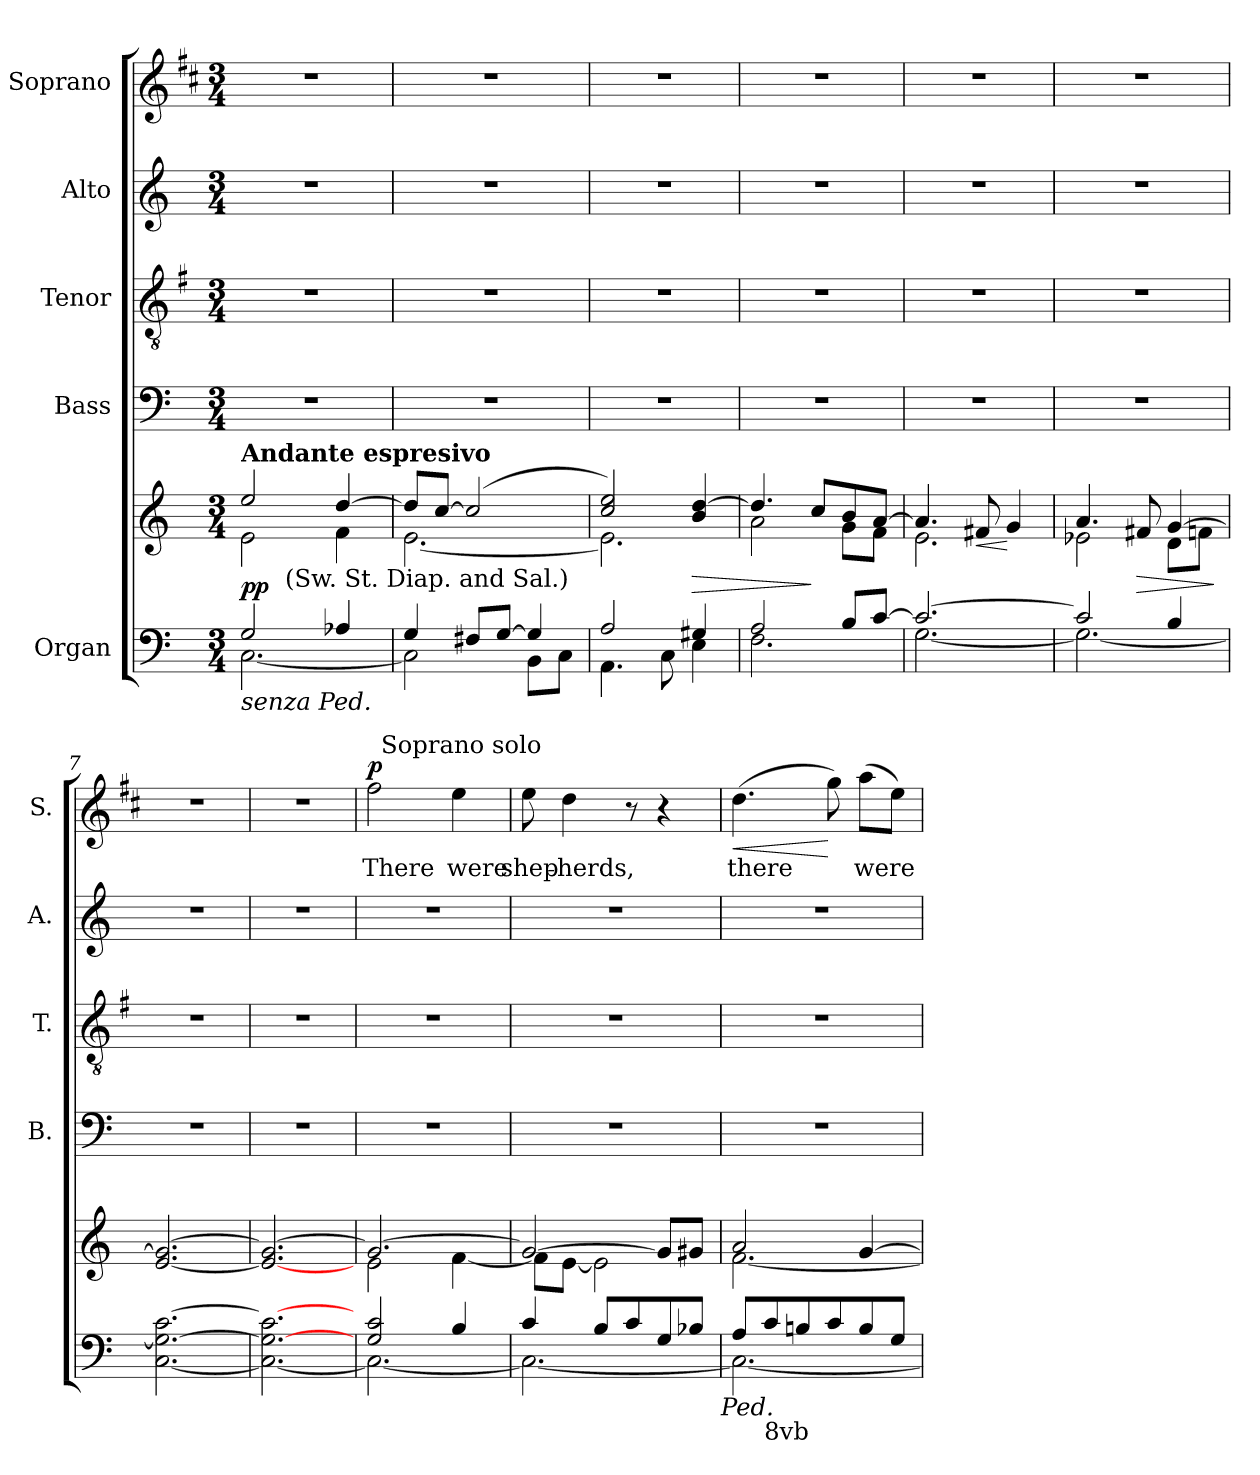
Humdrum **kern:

**kern	**kern	**dynam	**kern	**kern	**kern	**kern	**text	**dynam
*part5	*part5	*part5	*part4	*part3	*part2	*part1	*part1	*part1
*staff6	*staff5	*staff5/6	*staff4	*staff3	*staff2	*staff1	*staff1	*staff1
*I"Organ	*	*	*I"Bass	*I"Tenor	*I"Alto	*I"Soprano	*	*
*	*	*	*I'B.	*I'T.	*I'A.	*I'S.	*	*
*clefF4	*clefG2	*	*clefF4	*clefGv2	*clefG2	*clefG2	*	*
*	*	*	*	*ITrd4c7	*	*ITrd1c2	*	*
*k[]	*k[]	*	*k[]	*k[]	*k[]	*k[]	*	*
*C:	*C:	*	*C:	*C:	*C:	*C:	*	*
*M3/4	*M3/4	*	*M3/4	*M3/4	*M3/4	*M3/4	*	*
*MM68	*MM68	*	*MM68	*MM68	*MM68	*MM68	*	*
=1	=1	=1	=1	=1	=1	=1	=1	=1
*^	*^	*	*	*	*	*	*	*
!	!	!LO:TX:a:B:t=Andante espresivo	!	!	!	!	!	!	!	!
!LO:TX:b:i:t=senza Ped.	!	!	!	!	!	!	!	!	!	!
!	!	!	!	!LO:DY:a=2	!	!	!	!	!	!
*	*	*	*^	*	*	*	*	*	*	*
2G/	[<2.C\	2ee/	2e\	8..ryy	pp	2.r	2.r	2.r	2.r	.	.
!	!	!	!	!LO:TX:b:t=(Sw. St. Diap. and Sal.)	!	!	!	!	!	!	!
.	.	.	.	2ryy	.	.	.	.	.	.	.
4A-X/	.	[>4dd/	4f\	.	.	.	.	.	.	.	.
.	.	.	.	32ryy	.	.	.	.	.	.	.
*	*	*	*v	*v	*	*	*	*	*	*	*
=2	=2	=2	=2	=2	=2	=2	=2	=2	=2	=2
4G/	2C\]	8dd/L]	[<2.e\	.	2.r	2.r	2.r	2.r	.	.
.	.	[>8cc/J	.	.	.	.	.	.	.	.
8F#X/L	.	(2cc/]	.	.	.	.	.	.	.	.
[>8G/J	.	.	.	.	.	.	.	.	.	.
4G/]	8BB\L	.	.	.	.	.	.	.	.	.
.	8C\J	.	.	.	.	.	.	.	.	.
=3	=3	=3	=3	=3	=3	=3	=3	=3	=3	=3
2A/	4.AA\	2cc/ 2ee/)	2.e\]	.	2.r	2.r	2.r	2.r	.	.
.	8C\	.	.	.	.	.	.	.	.	.
!	!	!	!	!LO:HP:b	!	!	!	!	!	!
4G#X/	4E\	4b/ [>4dd/	.	>	.	.	.	.	.	.
=4	=4	=4	=4	=4	=4	=4	=4	=4	=4	=4
2A/	2.F\	4.dd/]	2a\	.	2.r	2.r	2.r	2.r	.	.
.	.	8cc/L	.	]	.	.	.	.	.	.
8B/L	.	8b/	8g\L	.	.	.	.	.	.	.
[>8c/J	.	[>8a/J	8f\J	.	.	.	.	.	.	.
=5	=5	=5	=5	=5	=5	=5	=5	=5	=5	=5
2.c/_	[<2.G\	4.a/]	2.e\	.	2.r	2.r	2.r	2.r	.	.
!	!	!	!	!LO:HP:b	!	!	!	!	!	!
.	.	8f#X/	.	<	.	.	.	.	.	.
.	.	4g/	.	[	.	.	.	.	.	.
=6	=6	=6	=6	=6	=6	=6	=6	=6	=6	=6
2c/]	2.G\_	4.a/	2e-X\	.	2.r	2.r	2.r	2.r	.	.
!	!	!	!	!LO:HP:b	!	!	!	!	!	!
.	.	8f#X/	.	>	.	.	.	.	.	.
4B/	.	[>4g/	8d\L	.	.	.	.	.	.	.
.	.	.	8fn\J	.	.	.	.	.	.	.
*v	*v	*	*	*	*	*	*	*	*	*
*	*v	*v	*	*	*	*	*	*	*
.	.	]	.	.	.	.	.	.
!!LO:LB:g=z
=7	=7	=7	=7	=7	=7	=7	=7	=7
[<2.C\ 2.G\_ [>2.c\	[<2.e/ 2.g/_	.	2.r	2.r	2.r	2.r	.	.
=8	=8	=8	=8	=8	=8	=8	=8	=8
2.C\_ 2.G\_ 2.c\_	2.e/_ 2.g/_	.	2.r	2.r	2.r	2.r	.	.
=9	=9	=9	=9	=9	=9	=9	=9	=9
*^	*^	*	*	*	*	*	*	*
!	!	!	!	!	!	!	!	!	!	!LO:DY:a
*	*	*	*	*	*	*	*	*^	*	*
2G/ 2c/	2.C\_	2.g/_	2e\	.	2.r	2.r	2.r	2ee\	32ryy	There	p
!	!	!	!	!	!	!	!	!	!LO:TX:a:t=Soprano solo	!	!
.	.	.	.	.	.	.	.	.	2ryy	.	.
4B/	.	.	[<4f\	.	.	.	.	4dd\	.	were	.
.	.	.	.	.	.	.	.	.	8..ryy	.	.
*	*	*	*	*	*	*	*	*v	*v	*	*
=10	=10	=10	=10	=10	=10	=10	=10	=10	=10	=10
4c/	2.C\_	2g/_	8f\L]	.	2.r	2.r	2.r	8dd\	shep-	.
.	.	.	[<8e\J	.	.	.	.	4cc\	-herds,	.
8B/L	.	.	2e\]	.	.	.	.	.	.	.
8c/	.	.	.	.	.	.	.	8r	.	.
8G/	.	8g/L]	.	.	.	.	.	4r	.	.
8B-X/J	.	8g#X/J	.	.	.	.	.	.	.	.
!LO:TX:b:i:t=Ped.	!	!	!	!	!	!	!	!	!	!
=11	=11	=11	=11	=11	=11	=11	=11	=11	=11	=11
!	!	!	!	!	!	!	!	!	!	!LO:HP:b
8A/L	2.C\_	2a/	[<2.f\	.	2.r	2.r	2.r	(4.cc\	there	<
!LO:TX:b:t=8vb	!	!	!	!	!	!	!	!	!	!
8c/	.	.	.	.	.	.	.	.	.	.
8Bn/	.	.	.	.	.	.	.	.	.	.
8c/	.	.	.	.	.	.	.	8ff\)	.	[
8B/	.	[>4g/	.	.	.	.	.	(8gg\L	were	.
8G/J	.	.	.	.	.	.	.	8dd\J)	.	.
*v	*v	*	*	*	*	*	*	*	*	*
*	*v	*v	*	*	*	*	*	*	*
=	=	=	=	=	=	=	=	=
*-	*-	*-	*-	*-	*-	*-	*-	*-
